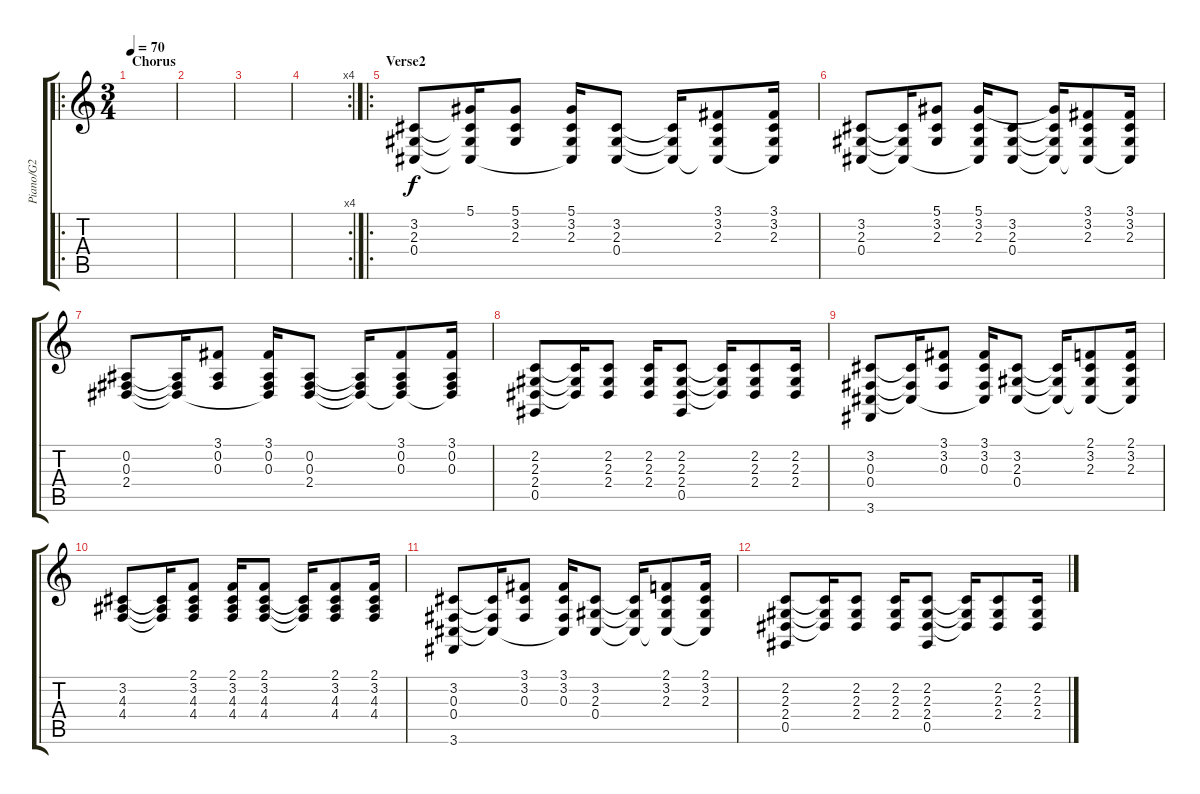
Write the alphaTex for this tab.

\track ("Piano/G2" "Piano/G2") {instrument brightacousticpiano}
\staff {score tabs}
\tuning (Eb4 Bb3 Gb3 Db3 Ab2 Eb2) {hide}
\ro
\ts (3 4)
\section ("" "Chorus")
\tempo 70
\clef g2
\ks c
|
|
|
\rc 4
|
\ro
\section ("" "Verse2")
(3.2 2.3 0.4).8{volume 8 instrument acousticguitarsteel} (5.1 3.2{t} 2.3{t} 0.4{t}).16 (5.1 3.2 2.3).8 (5.1 3.2 2.3 0.4{t}).16 (3.2 2.3 0.4).8 (3.2{t} 2.3{t} 0.4{t}).16 (3.1 3.2 2.3 0.4{t}).8 (3.1 3.2 2.3 0.4{t}).16 |
(3.2 2.3 0.4).8{volume 8 instrument acousticguitarsteel} (3.2{t} 2.3{t} 0.4{t}).16 (5.1 3.2 2.3).8 (5.1 3.2 2.3 0.4{t}).16 (3.2 2.3 0.4).8 (5.1{t} 3.2{t} 2.3{t} 0.4{t}).16 (3.1 3.2 2.3 0.4{t}).8 (3.1 3.2 2.3 0.4{t}).16 |
(0.2 0.3 2.4).8{volume 8 instrument acousticguitarsteel} (0.2{t} 0.3{t} 2.4{t}).16 (3.1 0.2 0.3).8 (3.1 0.2 0.3 2.4{t}).16 (0.2 0.3 2.4).8 (0.2{t} 0.3{t} 2.4{t}).16 (3.1 0.2 0.3 2.4{t}).8 (3.1 0.2 0.3 2.4{t}).16 |
(2.2 2.3 2.4 0.5).8{volume 8 instrument acousticguitarsteel} (2.2{t} 2.3{t} 2.4{t}).16 (2.2 2.3 2.4).8 (2.2 2.3 2.4).16 (2.2 2.3 2.4 0.5).8 (2.2{t} 2.3{t} 2.4{t}).16 (2.2 2.3 2.4).8 (2.2 2.3 2.4).16 |
(3.2 0.3 0.4 3.6).8{volume 8 instrument acousticguitarsteel} (3.2{t} 0.3{t} 0.4{t}).16 (3.1 3.2 0.3).8 (3.1 3.2 0.3 0.4{t}).16 (3.2 2.3 0.4).8 (3.2{t} 2.3{t} 0.4{t}).16 (2.1 3.2 2.3 0.4{t}).8 (2.1 3.2 2.3 0.4{t}).16 |
(3.2 4.3 4.4).8{volume 8 instrument acousticguitarsteel} (3.2{t} 4.3{t} 4.4{t}).16 (2.1 3.2 4.3 4.4).8 (2.1 3.2 4.3 4.4).16 (2.1 3.2 4.3 4.4).8 (3.2{t} 4.3{t} 4.4{t}).16 (2.1 3.2 4.3 4.4).8 (2.1 3.2 4.3 4.4).16 |
(3.2 0.3 0.4 3.6).8{volume 8 instrument acousticguitarsteel} (3.2{t} 0.3{t} 0.4{t}).16 (3.1 3.2 0.3).8 (3.1 3.2 0.3 0.4{t}).16 (3.2 2.3 0.4).8 (3.2{t} 2.3{t} 0.4{t}).16 (2.1 3.2 2.3 0.4{t}).8 (2.1 3.2 2.3 0.4{t}).16 |
(2.2 2.3 2.4 0.5).8{volume 8 instrument acousticguitarsteel} (2.2{t} 2.3{t} 2.4{t}).16 (2.2 2.3 2.4).8 (2.2 2.3 2.4).16 (2.2 2.3 2.4 0.5).8 (2.2{t} 2.3{t} 2.4{t}).16 (2.2 2.3 2.4).8 (2.2 2.3 2.4).16
